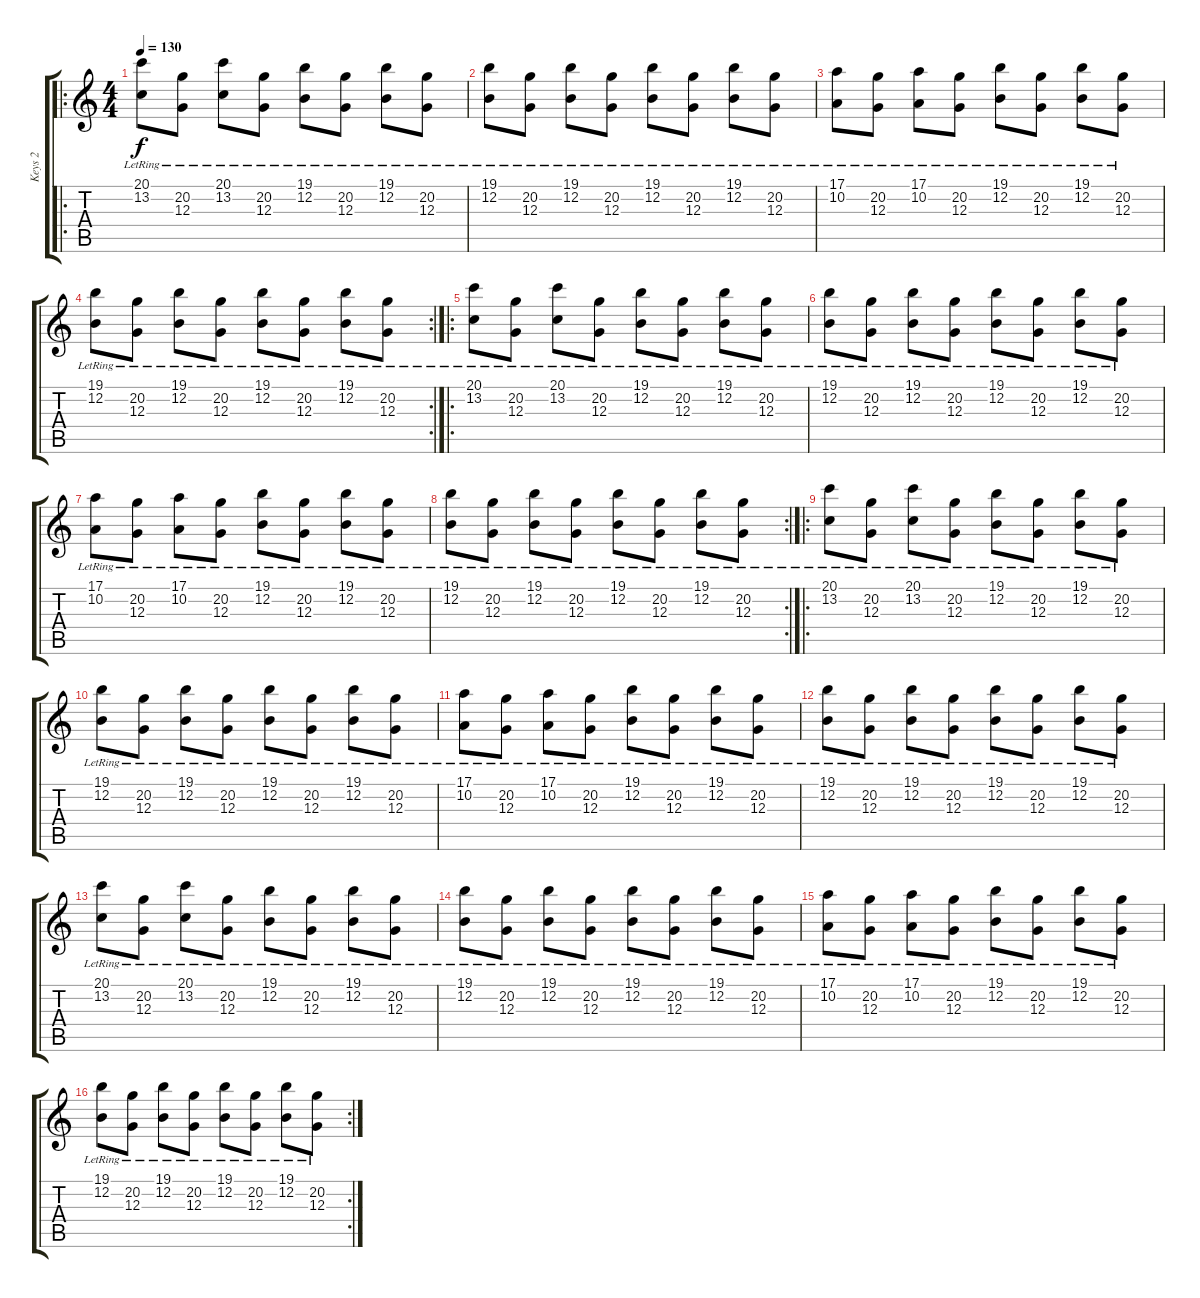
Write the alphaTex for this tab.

\track ("Keys 2" "Keys 2") {instrument acousticgrandpiano}
\staff {score tabs}
\tuning (E4 B3 G3 D3 A2 E2) {hide}
\ro
\ts (4 4)
\tempo 130
\clef g2
\ks c
(20.1{lr} 13.2{lr}).8{dy f} (20.2{lr} 12.3{lr}).8 (20.1{lr} 13.2{lr}).8 (20.2{lr} 12.3{lr}).8 (19.1{lr} 12.2{lr}).8 (20.2{lr} 12.3{lr}).8 (19.1{lr} 12.2{lr}).8 (20.2{lr} 12.3{lr}).8 |
(19.1{lr} 12.2{lr}).8 (20.2{lr} 12.3{lr}).8 (19.1{lr} 12.2{lr}).8 (20.2{lr} 12.3{lr}).8 (19.1{lr} 12.2{lr}).8 (20.2{lr} 12.3{lr}).8 (19.1{lr} 12.2{lr}).8 (20.2{lr} 12.3{lr}).8 |
(17.1{lr} 10.2{lr}).8 (20.2{lr} 12.3{lr}).8 (17.1{lr} 10.2{lr}).8 (20.2{lr} 12.3{lr}).8 (19.1{lr} 12.2{lr}).8 (20.2{lr} 12.3{lr}).8 (19.1{lr} 12.2{lr}).8 (20.2{lr} 12.3{lr}).8 |
\rc 2
(19.1{lr} 12.2{lr}).8 (20.2{lr} 12.3{lr}).8 (19.1{lr} 12.2{lr}).8 (20.2{lr} 12.3{lr}).8 (19.1{lr} 12.2{lr}).8 (20.2{lr} 12.3{lr}).8 (19.1{lr} 12.2{lr}).8 (20.2{lr} 12.3{lr}).8 |
\ro
(20.1{lr} 13.2{lr}).8 (20.2{lr} 12.3{lr}).8 (20.1{lr} 13.2{lr}).8 (20.2{lr} 12.3{lr}).8 (19.1{lr} 12.2{lr}).8 (20.2{lr} 12.3{lr}).8 (19.1{lr} 12.2{lr}).8 (20.2{lr} 12.3{lr}).8 |
(19.1{lr} 12.2{lr}).8 (20.2{lr} 12.3{lr}).8 (19.1{lr} 12.2{lr}).8 (20.2{lr} 12.3{lr}).8 (19.1{lr} 12.2{lr}).8 (20.2{lr} 12.3{lr}).8 (19.1{lr} 12.2{lr}).8 (20.2{lr} 12.3{lr}).8 |
(17.1{lr} 10.2{lr}).8 (20.2{lr} 12.3{lr}).8 (17.1{lr} 10.2{lr}).8 (20.2{lr} 12.3{lr}).8 (19.1{lr} 12.2{lr}).8 (20.2{lr} 12.3{lr}).8 (19.1{lr} 12.2{lr}).8 (20.2{lr} 12.3{lr}).8 |
\rc 2
(19.1{lr} 12.2{lr}).8 (20.2{lr} 12.3{lr}).8 (19.1{lr} 12.2{lr}).8 (20.2{lr} 12.3{lr}).8 (19.1{lr} 12.2{lr}).8 (20.2{lr} 12.3{lr}).8 (19.1{lr} 12.2{lr}).8 (20.2{lr} 12.3{lr}).8 |
\ro
(20.1{lr} 13.2{lr}).8 (20.2{lr} 12.3{lr}).8 (20.1{lr} 13.2{lr}).8 (20.2{lr} 12.3{lr}).8 (19.1{lr} 12.2{lr}).8 (20.2{lr} 12.3{lr}).8 (19.1{lr} 12.2{lr}).8 (20.2{lr} 12.3{lr}).8 |
(19.1{lr} 12.2{lr}).8 (20.2{lr} 12.3{lr}).8 (19.1{lr} 12.2{lr}).8 (20.2{lr} 12.3{lr}).8 (19.1{lr} 12.2{lr}).8 (20.2{lr} 12.3{lr}).8 (19.1{lr} 12.2{lr}).8 (20.2{lr} 12.3{lr}).8 |
(17.1{lr} 10.2{lr}).8 (20.2{lr} 12.3{lr}).8 (17.1{lr} 10.2{lr}).8 (20.2{lr} 12.3{lr}).8 (19.1{lr} 12.2{lr}).8 (20.2{lr} 12.3{lr}).8 (19.1{lr} 12.2{lr}).8 (20.2{lr} 12.3{lr}).8 |
(19.1{lr} 12.2{lr}).8 (20.2{lr} 12.3{lr}).8 (19.1{lr} 12.2{lr}).8 (20.2{lr} 12.3{lr}).8 (19.1{lr} 12.2{lr}).8 (20.2{lr} 12.3{lr}).8 (19.1{lr} 12.2{lr}).8 (20.2{lr} 12.3{lr}).8 |
(20.1{lr} 13.2{lr}).8 (20.2{lr} 12.3{lr}).8 (20.1{lr} 13.2{lr}).8 (20.2{lr} 12.3{lr}).8 (19.1{lr} 12.2{lr}).8 (20.2{lr} 12.3{lr}).8 (19.1{lr} 12.2{lr}).8 (20.2{lr} 12.3{lr}).8 |
(19.1{lr} 12.2{lr}).8 (20.2{lr} 12.3{lr}).8 (19.1{lr} 12.2{lr}).8 (20.2{lr} 12.3{lr}).8 (19.1{lr} 12.2{lr}).8 (20.2{lr} 12.3{lr}).8 (19.1{lr} 12.2{lr}).8 (20.2{lr} 12.3{lr}).8 |
(17.1{lr} 10.2{lr}).8 (20.2{lr} 12.3{lr}).8 (17.1{lr} 10.2{lr}).8 (20.2{lr} 12.3{lr}).8 (19.1{lr} 12.2{lr}).8 (20.2{lr} 12.3{lr}).8 (19.1{lr} 12.2{lr}).8 (20.2{lr} 12.3{lr}).8 |
\rc 2
(19.1{lr} 12.2{lr}).8 (20.2{lr} 12.3{lr}).8 (19.1{lr} 12.2{lr}).8 (20.2{lr} 12.3{lr}).8 (19.1{lr} 12.2{lr}).8 (20.2{lr} 12.3{lr}).8 (19.1{lr} 12.2{lr}).8 (20.2{lr} 12.3{lr}).8
